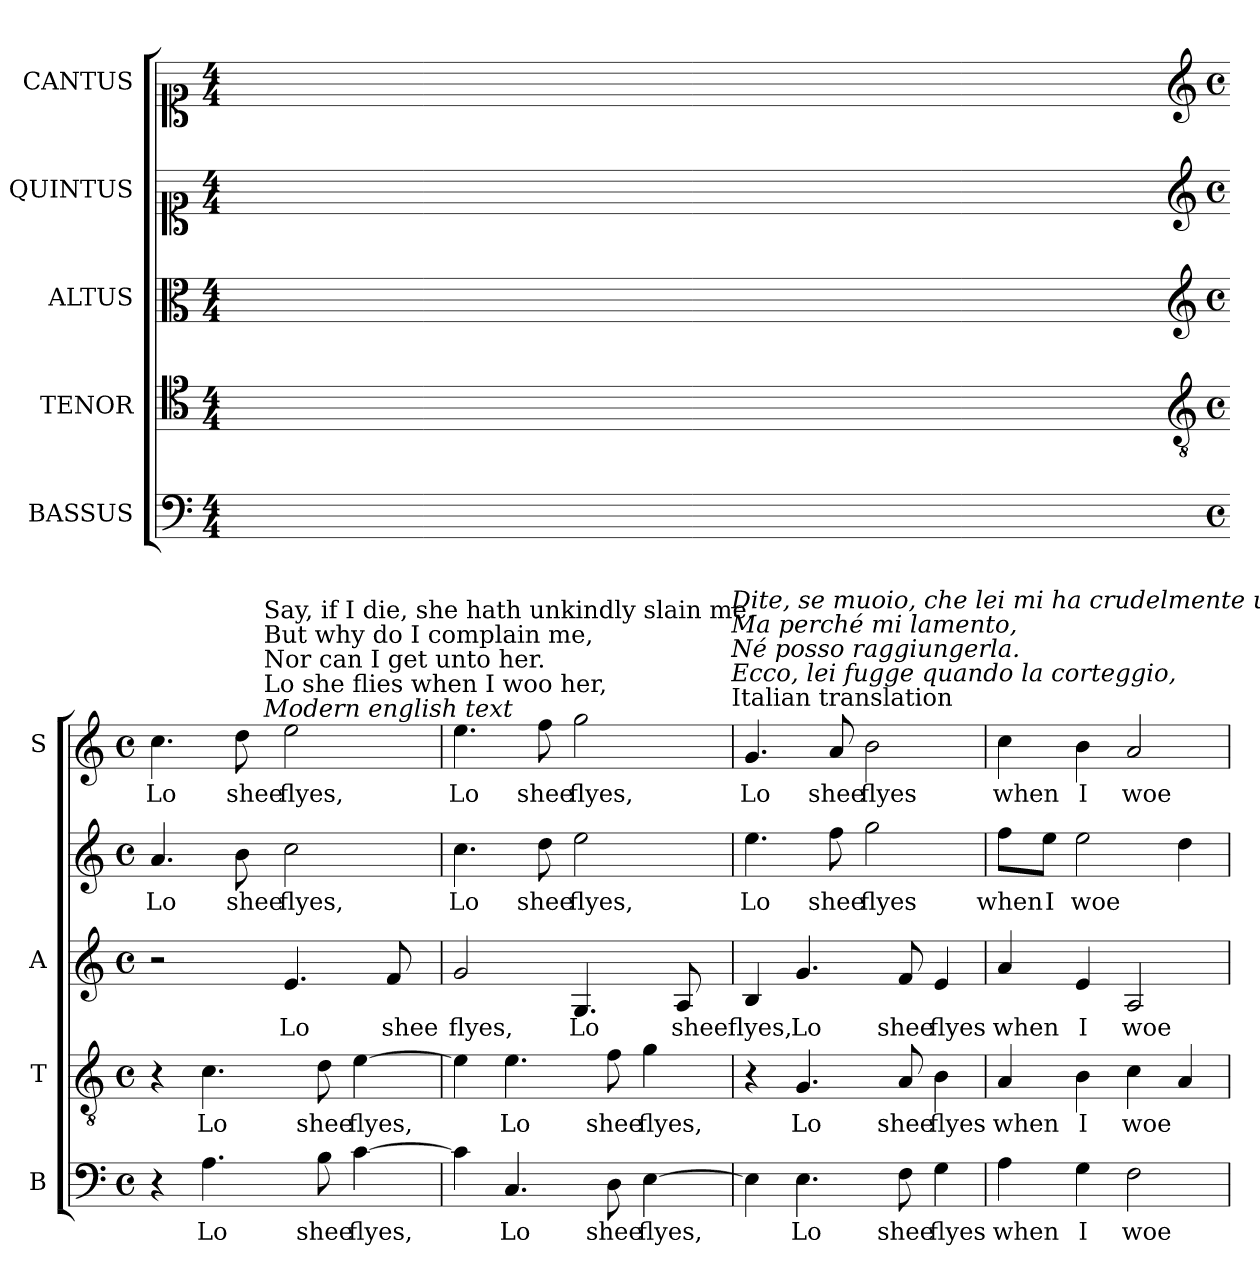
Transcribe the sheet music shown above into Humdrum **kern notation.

**kern	**text	**kern	**text	**kern	**text	**kern	**text	**kern	**text
*part5	*part5	*part4	*part4	*part3	*part3	*part2	*part2	*part1	*part1
*staff5	*staff5	*staff4	*staff4	*staff3	*staff3	*staff2	*staff2	*staff1	*staff1
*I"BASSUS	*	*I"TENOR	*	*I"ALTUS	*	*I"QUINTUS	*	*I"CANTUS	*
*I'B	*	*I'T	*	*I'A	*	*	*	*I'S	*
!!LO:PB:g=z
*clefF4	*	*clefC4	*	*clefC3	*	*clefC1	*	*clefC1	*
*	*	*ITrd7c12	*	*	*	*	*	*	*
*k[]	*	*k[]	*	*k[]	*	*k[]	*	*k[]	*
*C:	*	*C:	*	*C:	*	*C:	*	*C:	*
*M4/4	*	*M4/4	*	*M4/4	*	*M4/4	*	*M4/4	*
=1	=1	=1	=1	=1	=1	=1	=1	=1	=1
!	!	!	!	!	!	!	!	!LO:TX:a:i:t=Original English text	!
!	!	!	!	!	!	!	!	!LO:TX:t=Lo shee flyes when I woe her,	!
!	!	!	!	!	!	!	!	!LO:TX:t=Nor can I get Nor can I get unto her,	!
!	!	!	!	!	!	!	!	!LO:TX:t=But why do I complaine mee,	!
!	!	!	!	!	!	!	!	!LO:TX:t=Say, if I dye, she hath unkindly slaine mee.	!
*	*	*	*	*	*	*	*	*^	*
1ryy	.	1ryy	.	1ryy	.	1ryy	.	1ryy	2ryy	.
.	.	.	.	.	.	.	.	.	4ryy	.
.	.	.	.	.	.	.	.	.	8ryy	.
.	.	.	.	.	.	.	.	.	16ryy	.
.	.	.	.	.	.	.	.	.	32ryy	.
.	.	.	.	.	.	.	.	.	64ryy	.
.	.	.	.	.	.	.	.	.	128...ryy	.
*	*	*	*	*	*	*	*	*MM144	*	*
.	.	.	.	.	.	.	.	.	1024ryy	.
=1-	=1-	=1-	=1-	=1-	=1-	=1-	=1-	=1-	=1-	=1-
*	*	*clefGv2	*	*clefG2	*	*clefG2	*	*clefG2	*	*
*M4/4	*	*M4/4	*	*M4/4	*	*M4/4	*	*M4/4	*	*
*met(c)	*	*met(c)	*	*met(c)	*	*met(c)	*	*met(c)	*	*
!	!	!	!	!	!	!	!LO:LY:b:color=#000000	!	!	!
!	!	!	!	!	!	!	!	!	!	!LO:LY:b:color=#000000
4r	.	4r	.	2r	.	4.ai/	Lo	4.cci\	4ryy	Lo
!	!LO:LY:b:color=#000000	!	!	!	!	!	!	!	!	!
!	!	!	!LO:LY:b:color=#000000	!	!	!	!	!	!	!
4.Ai\	Lo	4.Ci\	Lo	.	.	.	.	.	8ryy	.
!	!	!	!	!	!	!	!LO:LY:b:color=#000000	!	!	!
!	!	!	!	!	!	!	!	!	!	!LO:LY:b:color=#000000
.	.	.	.	.	.	8bi\	shee	8ddi\	16ryy	shee
.	.	.	.	.	.	.	.	.	256..ryy	.
!	!	!	!	!	!	!	!	!	!LO:TX:a:i:t=Modern english text	!
!	!	!	!	!	!	!	!	!	!LO:TX:t=Lo she flies when I woo her,	!
!	!	!	!	!	!	!	!	!	!LO:TX:t=Nor can I get unto her.	!
!	!	!	!	!	!	!	!	!	!LO:TX:t=But why do I complain me,	!
!	!	!	!	!	!	!	!	!	!LO:TX:t=Say, if I die, she hath unkindly slain me.	!
.	.	.	.	.	.	.	.	.	2ryy	.
!	!	!	!	!	!LO:LY:b:color=#000000	!	!	!	!	!
!	!	!	!	!	!	!	!LO:LY:b:color=#000000	!	!	!
!	!	!	!	!	!	!	!	!	!	!LO:LY:b:color=#000000
.	.	.	.	4.ei/	Lo	2cci\	flyes,	2eei\	.	flyes,
!	!LO:LY:b:color=#000000	!	!	!	!	!	!	!	!	!
!	!	!	!LO:LY:b:color=#000000	!	!	!	!	!	!	!
8Bi\	shee	8Di\	shee	.	.	.	.	.	.	.
!	!LO:LY:b:color=#000000	!	!	!	!	!	!	!	!	!
!	!	!	!LO:LY:b:color=#000000	!	!	!	!	!	!	!
[>4ci\	flyes,	[>4Ei\	flyes,	.	.	.	.	.	.	.
!	!	!	!	!	!LO:LY:b:color=#000000	!	!	!	!	!
.	.	.	.	8fi/	shee	.	.	.	.	.
.	.	.	.	.	.	.	.	.	32ryy	.
.	.	.	.	.	.	.	.	.	64ryy	.
.	.	.	.	.	.	.	.	.	128ryy	.
.	.	.	.	.	.	.	.	.	1024ryy	.
=2	=2	=2	=2	=2	=2	=2	=2	=2	=2	=2
!	!	!	!	!	!LO:LY:b:color=#000000	!	!	!	!	!
!	!	!	!	!	!	!	!LO:LY:b:color=#000000	!	!	!
!	!	!	!	!	!	!	!	!	!	!LO:LY:b:color=#000000
4ci\]	.	4Ei\]	.	2gi/	flyes,	4.cci\	Lo	4.eei\	2ryy	Lo
!	!LO:LY:b:color=#000000	!	!	!	!	!	!	!	!	!
!	!	!	!LO:LY:b:color=#000000	!	!	!	!	!	!	!
4.Ci/	Lo	4.Ei\	Lo	.	.	.	.	.	.	.
!	!	!	!	!	!	!	!LO:LY:b:color=#000000	!	!	!
!	!	!	!	!	!	!	!	!	!	!LO:LY:b:color=#000000
.	.	.	.	.	.	8ddi\	shee	8ffi\	.	shee
!	!	!	!	!	!LO:LY:b:color=#000000	!	!	!	!	!
!	!	!	!	!	!	!	!LO:LY:b:color=#000000	!	!	!
!	!	!	!	!	!	!	!	!	!	!LO:LY:b:color=#000000
.	.	.	.	4.Gi/	Lo	2eei\	flyes,	2ggi\	4ryy	flyes,
!	!LO:LY:b:color=#000000	!	!	!	!	!	!	!	!	!
!	!	!	!LO:LY:b:color=#000000	!	!	!	!	!	!	!
8Di\	shee	8Fi\	shee	.	.	.	.	.	.	.
!	!LO:LY:b:color=#000000	!	!	!	!	!	!	!	!	!
!	!	!	!LO:LY:b:color=#000000	!	!	!	!	!	!	!
[>4Ei\	flyes,	4Gi\	flyes,	.	.	.	.	.	8ryy	.
!	!	!	!	!	!LO:LY:b:color=#000000	!	!	!	!	!
.	.	.	.	8Ai/	shee	.	.	.	16ryy	.
.	.	.	.	.	.	.	.	.	32ryy	.
.	.	.	.	.	.	.	.	.	64ryy	.
.	.	.	.	.	.	.	.	.	128...ryy	.
!	!	!	!	!	!	!	!	!	!LO:TX:a:t=Italian translation	!
!	!	!	!	!	!	!	!	!	!LO:TX:i:t=Ecco, lei fugge quando la corteggio,	!
!	!	!	!	!	!	!	!	!	!LO:TX:i:t=Né posso raggiungerla.	!
!	!	!	!	!	!	!	!	!	!LO:TX:i:t=Ma perché mi lamento,	!
!	!	!	!	!	!	!	!	!	!LO:TX:i:t=Dite, se muoio, che lei mi ha crudelmente ucciso!	!
.	.	.	.	.	.	.	.	.	1024ryy	.
*	*	*	*	*	*	*	*	*v	*v	*
=3	=3	=3	=3	=3	=3	=3	=3	=3	=3
*	*	*	*	*	*	*	*	*^	*
!	!	!	!	!	!LO:LY:b:color=#000000	!	!	!	!	!
*	*	*	*	*	*	*	*	*v	*v	*
*	*	*	*	*	*	*	*	*^	*
!	!	!	!	!	!	!	!LO:LY:b:color=#000000	!	!	!
*	*	*	*	*	*	*	*	*v	*v	*
*	*	*	*	*	*	*	*	*^	*
!	!	!	!	!	!	!	!	!	!	!LO:LY:b:color=#000000
*	*	*	*	*	*	*	*	*v	*v	*
4Ei\]	.	4r	.	4Bi/	flyes,	4.eei\	Lo	4.gi/	Lo
!	!LO:LY:b:color=#000000	!	!	!	!	!	!	!	!
!	!	!	!LO:LY:b:color=#000000	!	!	!	!	!	!
!	!	!	!	!	!LO:LY:b:color=#000000	!	!	!	!
4.Ei\	Lo	4.GGi/	Lo	4.gi/	Lo	.	.	.	.
!	!	!	!	!	!	!	!LO:LY:b:color=#000000	!	!
!	!	!	!	!	!	!	!	!	!LO:LY:b:color=#000000
.	.	.	.	.	.	8ffi\	shee	8ai/	shee
!	!	!	!	!	!	!	!LO:LY:b:color=#000000	!	!
!	!	!	!	!	!	!	!	!	!LO:LY:b:color=#000000
.	.	.	.	.	.	2ggi\	flyes	2bi\	flyes
!	!LO:LY:b:color=#000000	!	!	!	!	!	!	!	!
!	!	!	!LO:LY:b:color=#000000	!	!	!	!	!	!
!	!	!	!	!	!LO:LY:b:color=#000000	!	!	!	!
8Fi\	shee	8AAi/	shee	8fi/	shee	.	.	.	.
!	!LO:LY:b:color=#000000	!	!	!	!	!	!	!	!
!	!	!	!LO:LY:b:color=#000000	!	!	!	!	!	!
!	!	!	!	!	!LO:LY:b:color=#000000	!	!	!	!
4Gi\	flyes	4BBi\	flyes	4ei/	flyes	.	.	.	.
=4	=4	=4	=4	=4	=4	=4	=4	=4	=4
!	!LO:LY:b:color=#000000	!	!	!	!	!	!	!	!
!	!	!	!LO:LY:b:color=#000000	!	!	!	!	!	!
!	!	!	!	!	!LO:LY:b:color=#000000	!	!	!	!
!	!	!	!	!	!	!	!LO:LY:b:color=#000000	!	!
!	!	!	!	!	!	!	!	!	!LO:LY:b:color=#000000
4Ai\	when	4AAi/	when	4ai/	when	8ffi\L	when	4cci\	when
!	!	!	!	!	!	!	!LO:LY:b:color=#000000	!	!
.	.	.	.	.	.	8eei\J	I	.	.
!	!LO:LY:b:color=#000000	!	!	!	!	!	!	!	!
!	!	!	!LO:LY:b:color=#000000	!	!	!	!	!	!
!	!	!	!	!	!LO:LY:b:color=#000000	!	!	!	!
!	!	!	!	!	!	!	!LO:LY:b:color=#000000	!	!
!	!	!	!	!	!	!	!	!	!LO:LY:b:color=#000000
4Gi\	I	4BBi\	I	4ei/	I	2eei\	woe	4bi\	I
!	!LO:LY:b:color=#000000	!	!	!	!	!	!	!	!
!	!	!	!LO:LY:b:color=#000000	!	!	!	!	!	!
!	!	!	!	!	!LO:LY:b:color=#000000	!	!	!	!
!	!	!	!	!	!	!	!	!	!LO:LY:b:color=#000000
2Fi\	woe	4Ci\	woe	2Ai/	woe	.	.	2ai/	woe
.	.	4AAi/	.	.	.	4ddi\	.	.	.
=	=	=	=	=	=	=	=	=	=
*-	*-	*-	*-	*-	*-	*-	*-	*-	*-
